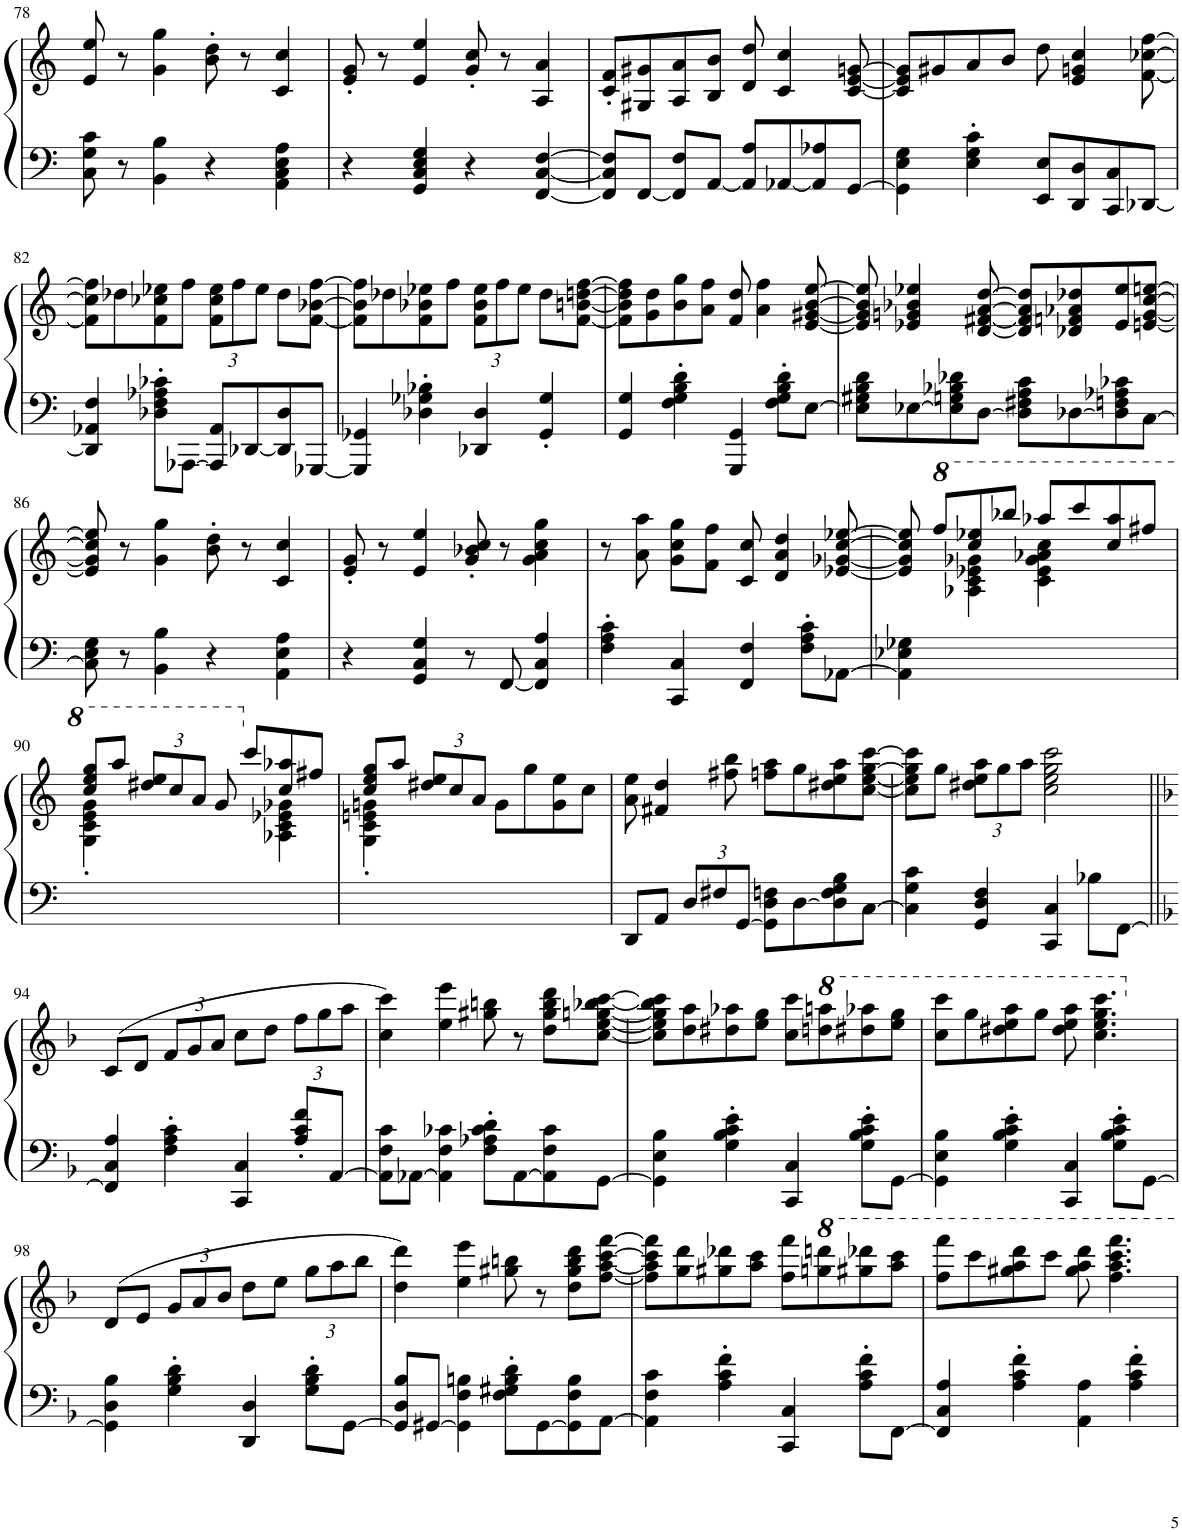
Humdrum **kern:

**kern	**kern
*part1	*part1
*staff2	*staff1
*I"Piano	*
*I'Pno.	*
!!LO:PB:g=z
*clefF4	*clefG2
*k[]	*k[]
*M4/4	*M4/4
*met(c)	*met(c)
=78	=78
8C\ 8G\ 8c\	8e/ 8ee/
8r	8r
4BB\ 4B\	4g\ 4gg\
4r	8b\' 8dd\'
.	8r
4AA\ 4C\ 4E\ 4A\	4c/ 4cc/
=79	=79
4r	8e/' 8g/'
.	8r
4GG/ 4C/ 4E/ 4G/	4e/ 4ee/
4r	8g/' 8cc/'
.	8r
[4FF/ [4C/ [4F/	4A/ 4a/
=80	=80
8FF/] 8C/] 8F/]L	8c/' 8f/'L
[8FF/J	8G#X/ 8g#X/
8FF/] 8F/L	8A/ 8a/
[8AA/J	8B/ 8b/J
8AA/] 8A/L	8d/ 8dd/
[8AA-X/	4c/ 4cc/
8AA-/] 8A-X/	.
[8GG/J	[8c/ [8e/ [8gn/
=81	=81
4GG\] 4E\ 4G\	8c/] 8e/] 8g/]L
.	8g#X/
4E\' 4G\' 4c\'	8a/
.	8b/J
8EE/ 8E/L	8dd\
8DD/ 8D/	4e/ 4gn/ 4cc/
8CC/ 8C/	.
[8DD-X/J	[8f\ [8cc-X\ [8ff\
!!LO:LB:g=z
=82	=82
4DD-/] 4AA-X/ 4F/	8f\] 8cc-\] 8ff\]L
.	8dd-X\
8D-X\' 8F\' 8A-X\' 8c-X\'L	8f\ 8cc-X\ 8ee-X\
[8AAA-X\J	8ff\J
*	*Xbrackettup
8AAA-/] 8AA-/L	12f\ 12cc-\ 12ee-\L
.	12ff\
[8DD-X/	.
.	12ee-\J
8DD-/] 8D-/	8dd-\L
[8GGG-X/J	[8f\ [8b-X\ [8ff\J
=83	=83
4GGG-/] 4GG-X/	8f\] 8b-\] 8ff\]L
.	8dd-X\
4D-X\' 4G-X\' 4B-X\'	8f\ 8b-X\ 8ee-X\
.	8ff\J
4DD-X/ 4D-/	12f\ 12b-\ 12ee-\L
.	12ff\
.	12ee-\J
4GG-/' 4G-/'	8dd-\L
.	[8f\ [8bn\ [8ddn\ [8ff\J
=84	=84
4GG/ 4G/	8f\] 8b\] 8dd\] 8ff\]L
.	8g\ 8dd\
4F\' 4G\' 4B\' 4d\'	8b\ 8gg\
.	8a\ 8ff\J
4GGG/ 4GG/	8f/ 8dd/
.	4a\ 4ff\
8F\' 8G\' 8B\' 8d\'L	.
[8E\J	[8e/ [8g#X/ [8b/ [8ee/
=85	=85
8E\] 8G#X\ 8B\ 8d\L	8e/] 8g#/] 8b/] 8ee/]
[8E-X\	4e-X/ 4gn/ 4b-X/ 4ee-X/
8E-\] 8Gn\ 8B-X\ 8d-X\	.
[8D\J	[8d/ [8f#X/ [8a/ [8dd/
8D\] 8F#X\ 8A\ 8c\L	8d/] 8f#/] 8a/] 8dd/]L
[8D-X\	8d-X/ 8fn/ 8a-X/ 8dd-X/
8D-\] 8Fn\ 8A-X\ 8c-X\	8e-/ 8ee-/
[8C\J	[8en/ [8g/ [8cc/ [8een/J
!!LO:LB:g=z
=86	=86
8C\] 8E\ 8G\	8e/] 8g/] 8cc/] 8ee/]
8r	8r
4BB\ 4B\	4g\ 4gg\
4r	8b\' 8dd\'
.	8r
4AA\ 4E\ 4A\	4c/ 4cc/
=87	=87
4r	8e/' 8g/'
.	8r
4GG/ 4C/ 4G/	4e/ 4ee/
8r	8g/' 8b-X/' 8cc/'
[8FF/	8r
4FF/] 4C/ 4A/	4g\ 4a\ 4cc\ 4gg\
=88	=88
4F\' 4A\' 4c\'	8r
.	8a\ 8aa\
4CC/ 4C/	8g\ 8cc\ 8gg\L
.	8f\ 8ff\J
4FF/ 4F/	8c/ 8cc/
.	4d/ 4a/ 4dd/
8F\' 8A\' 8c\'L	.
[8AA-X\J	[8e-X/ [8g-X/ [8cc/ [8ee-X/
=89	=89
*	*^
4AA-\] 4E-X\ 4G-X\	8e-/] 8g-/] 8cc/] 8ee-/]	4ryy
*	*8va	*
.	8fff/L	.
4ryy	8ccc/ 8eee-X/	4a-X\ 4cc\ 4ee-X\ 4gg-X\
.	8bbb-X/J	.
2ryy	8aaa-X/L	4cc\ 4ee-\ 4gg-\ 4aa-X\ 4ccc\
.	8cccc/	.
.	8ccc/ 8aaa-/	4ryy
.	8fff#X/J	.
!!LO:LB:g=z	!!
=90	=90	=90
1ryy	8ccc/ 8eee/ 8ggg/L	4g\' 4cc\' 4ee\' 4gg\'
.	8aaa/J	.
.	12ddd#X/ 12eee/L	2ryy
.	12ccc/	.
.	12aa/J	.
.	8gg/	.
*	*X8va	*
.	8ccc/L	.
.	8cc/ 8aa-X/	4A-X\ 4c\ 4e-X\ 4g-X\
.	8ff#X/J	.
=91	=91	=91
1ryy	8cc/ 8ee/ 8gg/L	4G\' 4c\' 4en\' 4gn\'
.	8aa/J	.
.	12dd#X/ 12ee/L	2.ryy
.	12cc/	.
.	12a/J	.
.	8g\L	.
.	8gg\	.
.	8g\ 8ee\	.
.	8cc\J	.
*	*v	*v
=92	=92
8DD/L	8a\ 8ee\
8AA/J	4f#X/ 4dd/
*Xbrackettup	*
12D/L	.
12F#X/	.
.	8ff#X\ 8bb\
[12GG/J	.
8GG\] 8D\ 8Fn\L	8ffn\ 8aa\L
[8D\	8gg\
8D\] 8F\ 8G\ 8B\	8dd#X\ 8ee\ 8aa\
[8C\J	[8cc\ [8ee\ [8gg\ [8ccc\J
=93	=93
4C\] 4G\ 4c\	8cc\] 8ee\] 8gg\] 8ccc\]L
.	8gg\J
4GG/ 4D/ 4F/	12dd#X\ 12ee\ 12aa\L
.	12gg\
.	12aa\J
4CC/ 4C/	2cc\ 2ee\ 2gg\ 2ccc\
8B-X\L	.
[8FF\J	.
!!LO:LB:g=z
=94||	=94||
*k[b-]	*k[b-]
*F:	*F:
4FF/] 4C/ 4A/	(8c/L
.	8d/J
4F\' 4A\' 4c\'	12f/L
.	12g/
.	12a/J
4CC/ 4C/	8cc\L
.	8dd\J
8A/' 8c/' 8f/'L	12ff\L
.	12gg\
[8AA/J	.
.	12aa\J
=95	=95
8AA\] 8F\ 8c\L	4cc\ 4ccc\)
[8AA-X\J	.
4AA-\] 4F\ 4c-X\	4ee\ 4eee\
8F\' 8A-X\' 8c-\' 8d\'L	8gg#X\ 8bbn\
[8AA-\	8r
8AA-\] 8F\ 8c-\	8dd\ 8gg#\ 8bb\ 8ddd\L
[8GG\J	[8cc\ [8ee\ [8ggn\ [8bb-X\ [8ccc\J
=96	=96
4GG\] 4E\ 4B-\	8cc\] 8ee\] 8gg\] 8bb-\] 8ccc\]L
.	8dd\ 8aa\
4G\' 4B-\' 4c\' 4e\'	8dd#X\ 8aa-X\
.	8ee\ 8gg\J
4CC/ 4C/	8cc\ 8ccc\L
*	*8va
.	8dddn\ 8aaan\
8G\' 8B-\' 8c\' 8e\'L	8ddd#X\ 8aaa-X\
[8GG\J	8eee\ 8ggg\J
=97	=97
4GG\] 4E\ 4B-\	8ccc\ 8cccc\L
.	8ggg\
4G\' 4B-\' 4c\' 4e\'	8ddd#X\ 8eee\ 8aaa\
.	8ggg\J
4CC/ 4C/	8ddd#\ 8eee\ 8aaa\
.	4.ccc\ 4.eee\ 4.ggg\ 4.cccc\
8G\' 8B-\' 8c\' 8e\'L	.
[8GG\J	.
!!LO:LB:g=z
=98	=98
*	*X8va
4GG\] 4D\ 4B-\	(8d/L
.	8e/J
4G\' 4B-\' 4d\'	12g/L
.	12a/
.	12b-/J
4DD/ 4D/	8dd\L
.	8ee\J
8G\' 8B-\' 8d\'L	12gg\L
.	12aa\
[8GG\J	.
.	12bb-\J
=99	=99
8GG/] 8D/ 8B-/L	4dd\ 4ddd\)
[8GG#X/J	.
4GG#\] 4F\ 4Bn\	4ee\ 4eee\
8F\' 8G#X\' 8B\' 8d\'L	8gg#X\ 8bbn\
[8GG#\	8r
8GG#\] 8F\ 8B\	8dd\ 8gg#\ 8bb\ 8ddd\L
[8AA\J	[8ff\ [8aa\ [8ccc\ [8fff\J
=100	=100
4AA\] 4F\ 4c\	8ff\] 8aa\] 8ccc\] 8fff\]L
.	8gg\ 8ddd\
4A\' 4c\' 4f\'	8gg#X\ 8ddd-X\
.	8aa\ 8ccc\J
4CC/ 4C/	8ff\ 8fff\L
.	8gggn\ 8ddddn\
8A\' 8c\' 8f\'L	8ggg#X\ 8dddd-X\
[8FF\J	8aaa\ 8cccc\J
=101	=101
4FF/] 4C/ 4A/	8fff\ 8ffff\L
.	8cccc\
4A\' 4c\' 4f\'	8ggg#X\ 8aaa\ 8dddd\
.	8cccc\J
4AA\ 4A\	8ggg#\ 8aaa\ 8dddd\
.	4.fff\ 4.aaa\ 4.cccc\ 4.ffff\
4A\' 4c\' 4f\'	.
=	=
*-	*-
